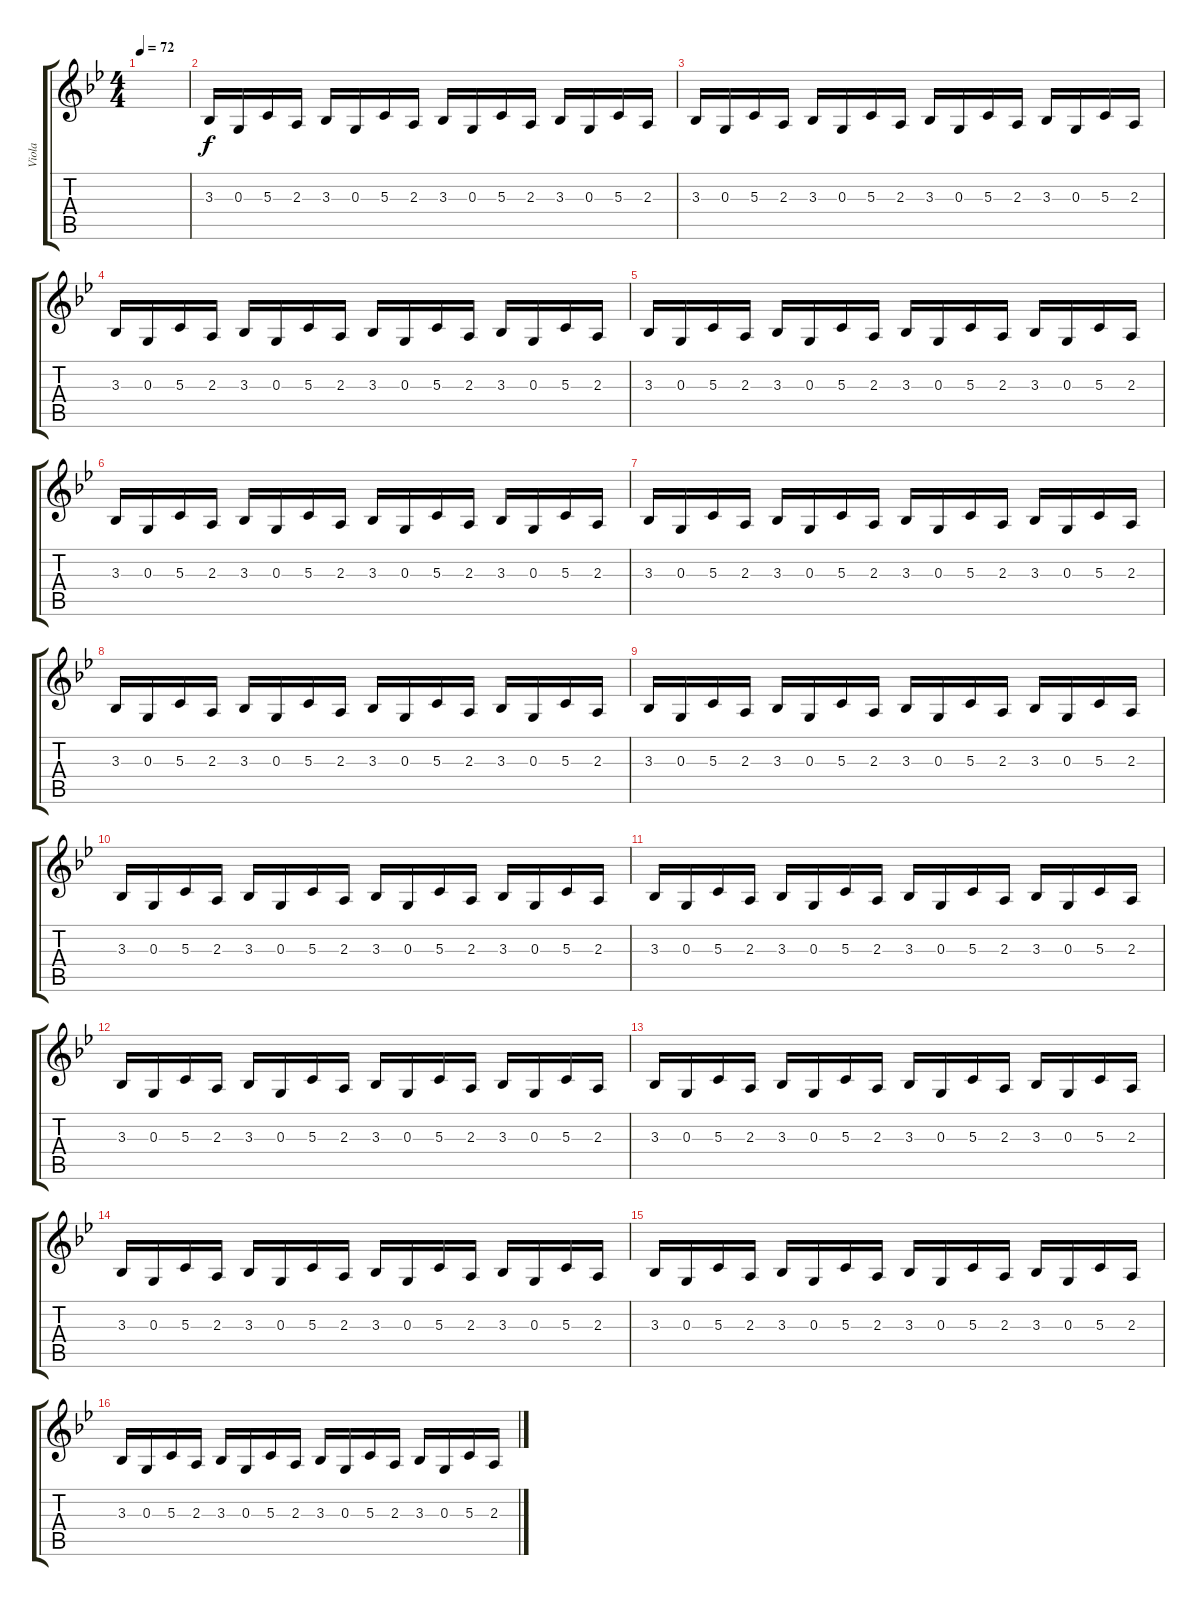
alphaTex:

\track ("Viola" "Viola") {instrument viola}
\staff {score tabs}
\tuning (E4 B3 G3 D3 A2 E2) {hide}
\ts (4 4)
\tempo 72
\clef g2
\ks bb
|
3.3.16 0.3.16 5.3.16 2.3.16 3.3.16 0.3.16 5.3.16 2.3.16 3.3.16 0.3.16 5.3.16 2.3.16 3.3.16 0.3.16 5.3.16 2.3.16 |
3.3.16 0.3.16 5.3.16 2.3.16 3.3.16 0.3.16 5.3.16 2.3.16 3.3.16 0.3.16 5.3.16 2.3.16 3.3.16 0.3.16 5.3.16 2.3.16 |
3.3.16 0.3.16 5.3.16 2.3.16 3.3.16 0.3.16 5.3.16 2.3.16 3.3.16 0.3.16 5.3.16 2.3.16 3.3.16 0.3.16 5.3.16 2.3.16 |
3.3.16 0.3.16 5.3.16 2.3.16 3.3.16 0.3.16 5.3.16 2.3.16 3.3.16 0.3.16 5.3.16 2.3.16 3.3.16 0.3.16 5.3.16 2.3.16 |
3.3.16 0.3.16 5.3.16 2.3.16 3.3.16 0.3.16 5.3.16 2.3.16 3.3.16 0.3.16 5.3.16 2.3.16 3.3.16 0.3.16 5.3.16 2.3.16 |
3.3.16 0.3.16 5.3.16 2.3.16 3.3.16 0.3.16 5.3.16 2.3.16 3.3.16 0.3.16 5.3.16 2.3.16 3.3.16 0.3.16 5.3.16 2.3.16 |
3.3.16 0.3.16 5.3.16 2.3.16 3.3.16 0.3.16 5.3.16 2.3.16 3.3.16 0.3.16 5.3.16 2.3.16 3.3.16 0.3.16 5.3.16 2.3.16 |
3.3.16 0.3.16 5.3.16 2.3.16 3.3.16 0.3.16 5.3.16 2.3.16 3.3.16 0.3.16 5.3.16 2.3.16 3.3.16 0.3.16 5.3.16 2.3.16 |
3.3.16 0.3.16 5.3.16 2.3.16 3.3.16 0.3.16 5.3.16 2.3.16 3.3.16 0.3.16 5.3.16 2.3.16 3.3.16 0.3.16 5.3.16 2.3.16 |
3.3.16 0.3.16 5.3.16 2.3.16 3.3.16 0.3.16 5.3.16 2.3.16 3.3.16 0.3.16 5.3.16 2.3.16 3.3.16 0.3.16 5.3.16 2.3.16 |
3.3.16 0.3.16 5.3.16 2.3.16 3.3.16 0.3.16 5.3.16 2.3.16 3.3.16 0.3.16 5.3.16 2.3.16 3.3.16 0.3.16 5.3.16 2.3.16 |
3.3.16 0.3.16 5.3.16 2.3.16 3.3.16 0.3.16 5.3.16 2.3.16 3.3.16 0.3.16 5.3.16 2.3.16 3.3.16 0.3.16 5.3.16 2.3.16 |
3.3.16 0.3.16 5.3.16 2.3.16 3.3.16 0.3.16 5.3.16 2.3.16 3.3.16 0.3.16 5.3.16 2.3.16 3.3.16 0.3.16 5.3.16 2.3.16 |
3.3.16 0.3.16 5.3.16 2.3.16 3.3.16 0.3.16 5.3.16 2.3.16 3.3.16 0.3.16 5.3.16 2.3.16 3.3.16 0.3.16 5.3.16 2.3.16 |
3.3.16 0.3.16 5.3.16 2.3.16 3.3.16 0.3.16 5.3.16 2.3.16 3.3.16 0.3.16 5.3.16 2.3.16 3.3.16 0.3.16 5.3.16 2.3.16
